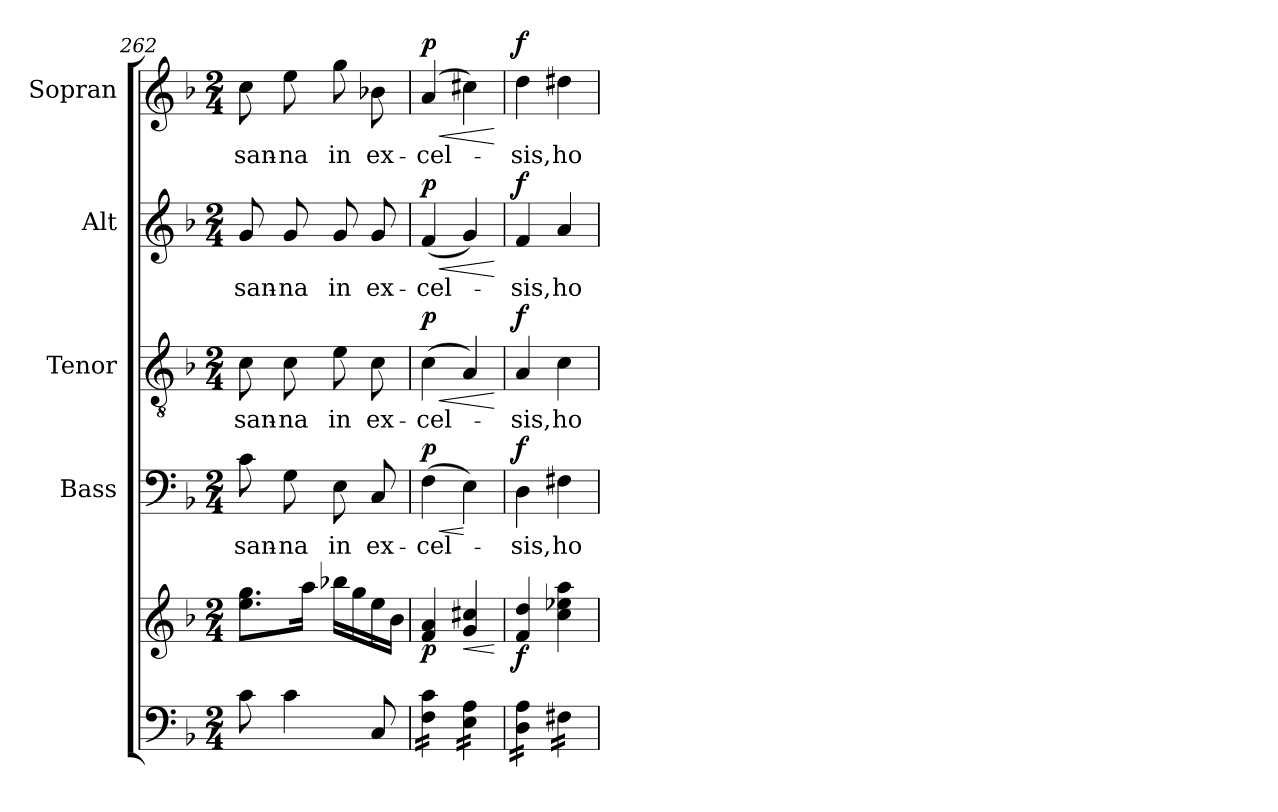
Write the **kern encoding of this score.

**kern	**kern	**dynam	**kern	**text	**dynam	**kern	**text	**dynam	**kern	**text	**dynam	**kern	**text	**dynam
*part5	*part5	*part5	*part4	*part4	*part4	*part3	*part3	*part3	*part2	*part2	*part2	*part1	*part1	*part1
*staff6	*staff5	*staff5/6	*staff4	*staff4	*staff4	*staff3	*staff3	*staff3	*staff2	*staff2	*staff2	*staff1	*staff1	*staff1
*	*	*	*I"Bass	*	*	*I"Tenor	*	*	*I"Alt	*	*	*I"Sopran	*	*
*	*	*	*I'B.	*	*	*I'T.	*	*	*I'A.	*	*	*I'S.	*	*
*clefF4	*clefG2	*	*clefF4	*	*	*clefGv2	*	*	*clefG2	*	*	*clefG2	*	*
*k[b-]	*k[b-]	*	*k[b-]	*	*	*k[b-]	*	*	*k[b-]	*	*	*k[b-]	*	*
*F:	*F:	*	*F:	*	*	*F:	*	*	*F:	*	*	*F:	*	*
*M2/4	*M2/4	*	*M2/4	*	*	*M2/4	*	*	*M2/4	*	*	*M2/4	*	*
=262	=262	=262	=262	=262	=262	=262	=262	=262	=262	=262	=262	=262	=262	=262
!	!	!	!	!LO:LY:b	!	!	!LO:LY:b	!	!	!LO:LY:b	!	!	!LO:LY:b	!
8c\	8.ee\ 8.gg\L	.	8c\	-san-	.	8c\	-san-	.	8g/	-san-	.	8cc\	-san-	.
!	!	!	!	!LO:LY:b	!	!	!LO:LY:b	!	!	!LO:LY:b	!	!	!LO:LY:b	!
4c\	.	.	8G\	-na	.	8c\	-na	.	8g/	-na	.	8ee\	-na	.
.	16aa\Jk	.	.	.	.	.	.	.	.	.	.	.	.	.
!	!	!	!	!LO:LY:b	!	!	!LO:LY:b	!	!	!LO:LY:b	!	!	!LO:LY:b	!
.	16bb-X\LL	.	8E\	in	.	8e\	in	.	8g/	in	.	8gg\	in	.
.	16gg\	.	.	.	.	.	.	.	.	.	.	.	.	.
!	!	!	!	!LO:LY:b	!	!	!LO:LY:b	!	!	!LO:LY:b	!	!	!LO:LY:b	!
8C/	16ee\	.	8C/	ex-	.	8c\	ex-	.	8g/	ex-	.	8b-X\	ex-	.
.	16b-\JJ	.	.	.	.	.	.	.	.	.	.	.	.	.
!!LO:PB:g=z
=263	=263	=263	=263	=263	=263	=263	=263	=263	=263	=263	=263	=263	=263	=263
!	!	!LO:DY:b	!	!LO:LY:b	!LO:HP:b	!	!LO:LY:b	!LO:HP:b	!	!LO:LY:b	!LO:HP:b	!	!LO:LY:b	!LO:HP:b
!	!	!	!	!	!LO:DY:n=1:a	!	!	!LO:DY:n=1:a	!	!	!LO:DY:n=1:a	!	!	!LO:DY:n=1:a
*tremolo	*	*	*	*	*	*	*	*	*	*	*	*	*	*
16F\ 16c\LL	4f/ 4a/	p	(>4F\	-cel-	< p	(>4c\	-cel-	< p	(<4f/	-cel-	< p	(4a/	-cel-	< p
16F\ 16c\	.	.	.	.	.	.	.	.	.	.	.	.	.	.
16F\ 16c\	.	.	.	.	.	.	.	.	.	.	.	.	.	.
16F\ 16c\JJ	.	.	.	.	.	.	.	.	.	.	.	.	.	.
!	!	!LO:HP:b	!	!	!	!	!	!	!	!	!	!	!	!
16E\ 16A\LL	4g/ 4cc#X/	<	4E\)	.	[	4A/)	.	.	4g/)	.	.	4cc#X\)	.	.
16E\ 16A\	.	.	.	.	.	.	.	.	.	.	.	.	.	.
16E\ 16A\	.	.	.	.	.	.	.	.	.	.	.	.	.	.
16E\ 16A\JJ	.	.	.	.	.	.	.	.	.	.	.	.	.	.
.	.	[	.	.	.	.	.	[	.	.	[	.	.	[
=264	=264	=264	=264	=264	=264	=264	=264	=264	=264	=264	=264	=264	=264	=264
!	!	!LO:DY:b	!	!LO:LY:b	!LO:DY:a	!	!LO:LY:b	!LO:DY:a	!	!LO:LY:b	!LO:DY:a	!	!LO:LY:b	!LO:DY:a
16D\ 16A\LL	4f/ 4dd/	f	4D\	-sis,	f	4A/	-sis,	f	4f/	-sis,	f	4dd\	-sis,	f
16D\ 16A\	.	.	.	.	.	.	.	.	.	.	.	.	.	.
16D\ 16A\	.	.	.	.	.	.	.	.	.	.	.	.	.	.
16D\ 16A\JJ	.	.	.	.	.	.	.	.	.	.	.	.	.	.
!	!	!	!	!LO:LY:b	!	!	!LO:LY:b	!	!	!LO:LY:b	!	!	!LO:LY:b	!
16F#X\LL	4cc\ 4ee-X\ 4aa\	.	4F#X\	ho-	.	4c\	ho-	.	4a/	ho-	.	4dd#X\	ho-	.
16F#X\	.	.	.	.	.	.	.	.	.	.	.	.	.	.
16F#X\	.	.	.	.	.	.	.	.	.	.	.	.	.	.
16F#X\JJ	.	.	.	.	.	.	.	.	.	.	.	.	.	.
*Xtremolo	*	*	*	*	*	*	*	*	*	*	*	*	*	*
=	=	=	=	=	=	=	=	=	=	=	=	=	=	=
*-	*-	*-	*-	*-	*-	*-	*-	*-	*-	*-	*-	*-	*-	*-
